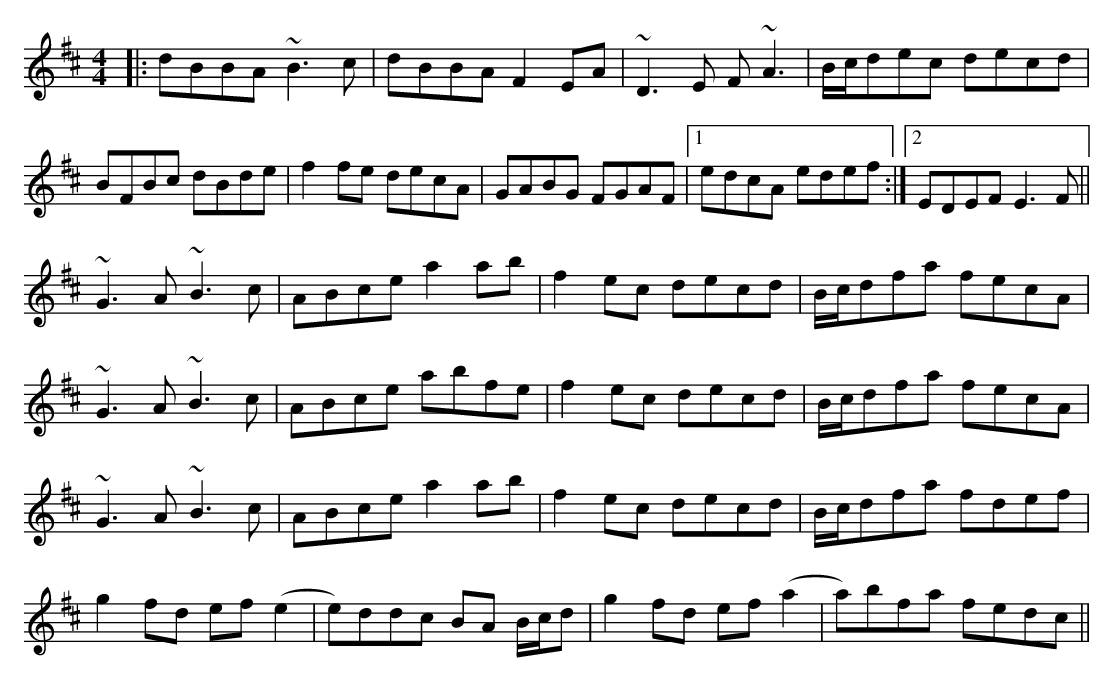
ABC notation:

X:1
M:4/4
K:D
|:dBBA ~B3c|dBBA F2EA|~D3E F~A3|B/c/dec decd|
BFBc dBde|f2fe decA|GABG FGAF|1 edcA edef:|2 EDEF E3F||
~G3 A ~B3 c|ABce a2 ab|f2ec decd|B/c/dfa fecA|
~G3 A ~B3 c|ABce abfe|f2ec decd|B/c/dfa fecA|
~G3 A ~B3 c|ABce a2 ab|f2 ec decd|B/c/dfa fdef|
g2 fd ef (e2|e)ddc BA B/c/d|g2fd ef(a2|a)bfa fedc||
